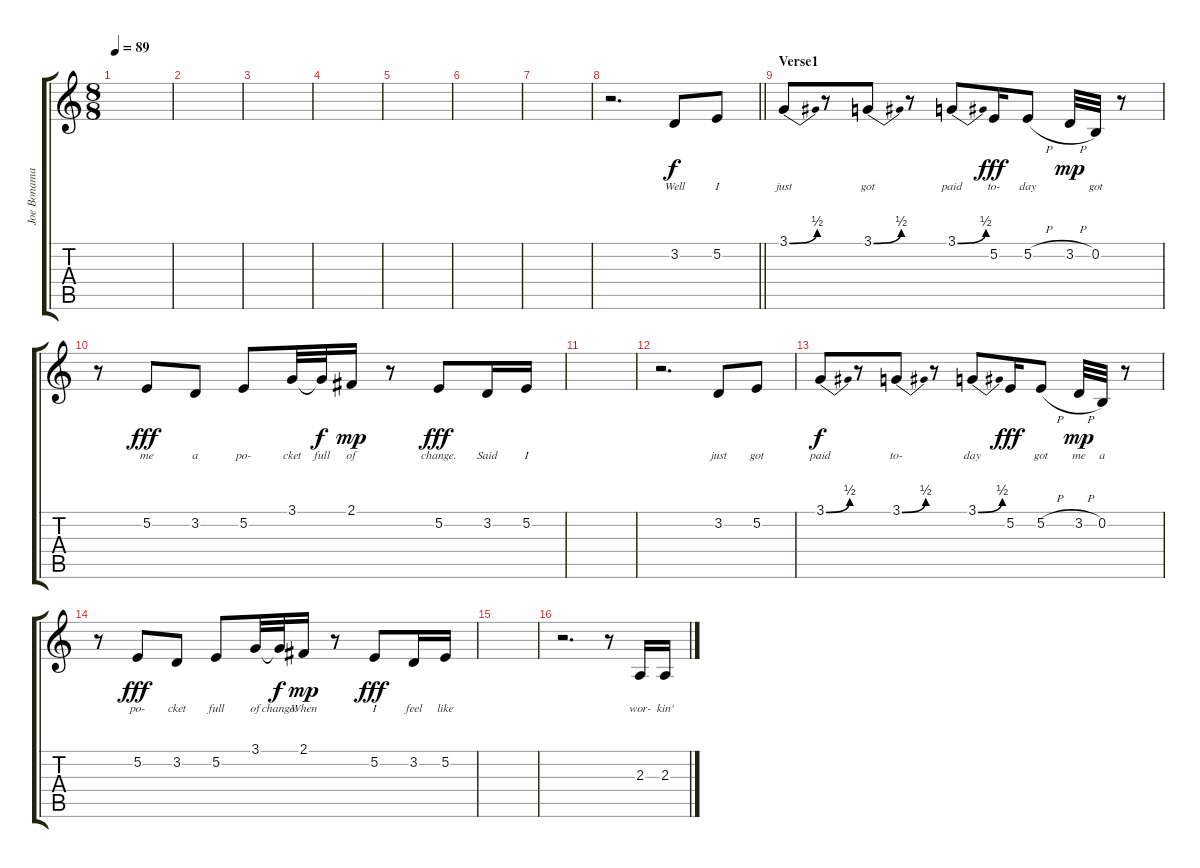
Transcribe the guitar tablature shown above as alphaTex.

\track ("Joe Bonamassa Vocals" "Joe Bonama") {instrument altosax}
\staff {score tabs}
\tuning (E4 B3 G3 D3 A2 E2) {hide}
\ts (8 8)
\tempo 89
\clef g2
\ks c
|
|
|
|
|
|
|
\barLineRight lightlight
r.2{d} 3.2.8{lyrics (0 "Well") lyrics (1 "") lyrics (2 "") lyrics (3 "") lyrics (4 "")} 5.2.8{lyrics (0 "I") lyrics (1 "") lyrics (2 "") lyrics (3 "") lyrics (4 "")} |
\section ("" "Verse1")
3.1{be (bend 0 0 60 2)}.8{lyrics (0 "just") lyrics (1 "") lyrics (2 "") lyrics (3 "") lyrics (4 "") dy f} r.8 3.1{be (bend 0 0 60 2)}.8{lyrics (0 "got") lyrics (1 "") lyrics (2 "") lyrics (3 "") lyrics (4 "")} r.8 3.1{be (bend 0 0 60 2)}.8{lyrics (0 "paid") lyrics (1 "") lyrics (2 "") lyrics (3 "") lyrics (4 "")} 5.2.16{lyrics (0 "to-") lyrics (1 "") lyrics (2 "") lyrics (3 "") lyrics (4 "") dy fff} 5.2{h}.8{lyrics (0 "day") lyrics (1 "") lyrics (2 "") lyrics (3 "") lyrics (4 "")} 3.2{h}.32{lyrics (0 "") lyrics (1 "") lyrics (2 "") lyrics (3 "") lyrics (4 "") dy mp} 0.2.32{lyrics (0 "got") lyrics (1 "") lyrics (2 "") lyrics (3 "") lyrics (4 "")} r.8 |
r.8 5.2.8{lyrics (0 "me") lyrics (1 "") lyrics (2 "") lyrics (3 "") lyrics (4 "") dy fff} 3.2.8{lyrics (0 "a") lyrics (1 "") lyrics (2 "") lyrics (3 "") lyrics (4 "")} 5.2.8{lyrics (0 "po-") lyrics (1 "") lyrics (2 "") lyrics (3 "") lyrics (4 "")} 3.1.32{lyrics (0 "cket") lyrics (1 "") lyrics (2 "") lyrics (3 "") lyrics (4 "")} 3.1{t}.32{lyrics (0 "full") lyrics (1 "") lyrics (2 "") lyrics (3 "") lyrics (4 "") dy f} 2.1.16{lyrics (0 "of") lyrics (1 "") lyrics (2 "") lyrics (3 "") lyrics (4 "") dy mp} r.8 5.2.8{lyrics (0 "change.") lyrics (1 "") lyrics (2 "") lyrics (3 "") lyrics (4 "") dy fff} 3.2.16{lyrics (0 "Said") lyrics (1 "") lyrics (2 "") lyrics (3 "") lyrics (4 "")} 5.2.16{lyrics (0 "I") lyrics (1 "") lyrics (2 "") lyrics (3 "") lyrics (4 "")} |
|
r.2{d} 3.2.8{lyrics (0 "just") lyrics (1 "") lyrics (2 "") lyrics (3 "") lyrics (4 "")} 5.2.8{lyrics (0 "got") lyrics (1 "") lyrics (2 "") lyrics (3 "") lyrics (4 "")} |
3.1{be (bend 0 0 60 2)}.8{lyrics (0 "paid") lyrics (1 "") lyrics (2 "") lyrics (3 "") lyrics (4 "") dy f} r.8 3.1{be (bend 0 0 60 2)}.8{lyrics (0 "to-") lyrics (1 "") lyrics (2 "") lyrics (3 "") lyrics (4 "")} r.8 3.1{be (bend 0 0 60 2)}.8{lyrics (0 "day") lyrics (1 "") lyrics (2 "") lyrics (3 "") lyrics (4 "")} 5.2.16{lyrics (0 "") lyrics (1 "") lyrics (2 "") lyrics (3 "") lyrics (4 "") dy fff} 5.2{h}.8{lyrics (0 "got") lyrics (1 "") lyrics (2 "") lyrics (3 "") lyrics (4 "")} 3.2{h}.32{lyrics (0 "me") lyrics (1 "") lyrics (2 "") lyrics (3 "") lyrics (4 "") dy mp} 0.2.32{lyrics (0 "a") lyrics (1 "") lyrics (2 "") lyrics (3 "") lyrics (4 "")} r.8 |
r.8 5.2.8{lyrics (0 "po-") lyrics (1 "") lyrics (2 "") lyrics (3 "") lyrics (4 "") dy fff} 3.2.8{lyrics (0 "cket") lyrics (1 "") lyrics (2 "") lyrics (3 "") lyrics (4 "")} 5.2.8{lyrics (0 "full") lyrics (1 "") lyrics (2 "") lyrics (3 "") lyrics (4 "")} 3.1.32{lyrics (0 "of") lyrics (1 "") lyrics (2 "") lyrics (3 "") lyrics (4 "")} 3.1{t}.32{lyrics (0 "change.") lyrics (1 "") lyrics (2 "") lyrics (3 "") lyrics (4 "") dy f} 2.1.16{lyrics (0 "When") lyrics (1 "") lyrics (2 "") lyrics (3 "") lyrics (4 "") dy mp} r.8 5.2.8{lyrics (0 "I") lyrics (1 "") lyrics (2 "") lyrics (3 "") lyrics (4 "") dy fff} 3.2.16{lyrics (0 "feel") lyrics (1 "") lyrics (2 "") lyrics (3 "") lyrics (4 "")} 5.2.16{lyrics (0 "like") lyrics (1 "") lyrics (2 "") lyrics (3 "") lyrics (4 "")} |
|
r.2{d} r.8 2.3.16{lyrics (0 "wor-") lyrics (1 "") lyrics (2 "") lyrics (3 "") lyrics (4 "")} 2.3.16{lyrics (0 "kin'") lyrics (1 "") lyrics (2 "") lyrics (3 "") lyrics (4 "")}
